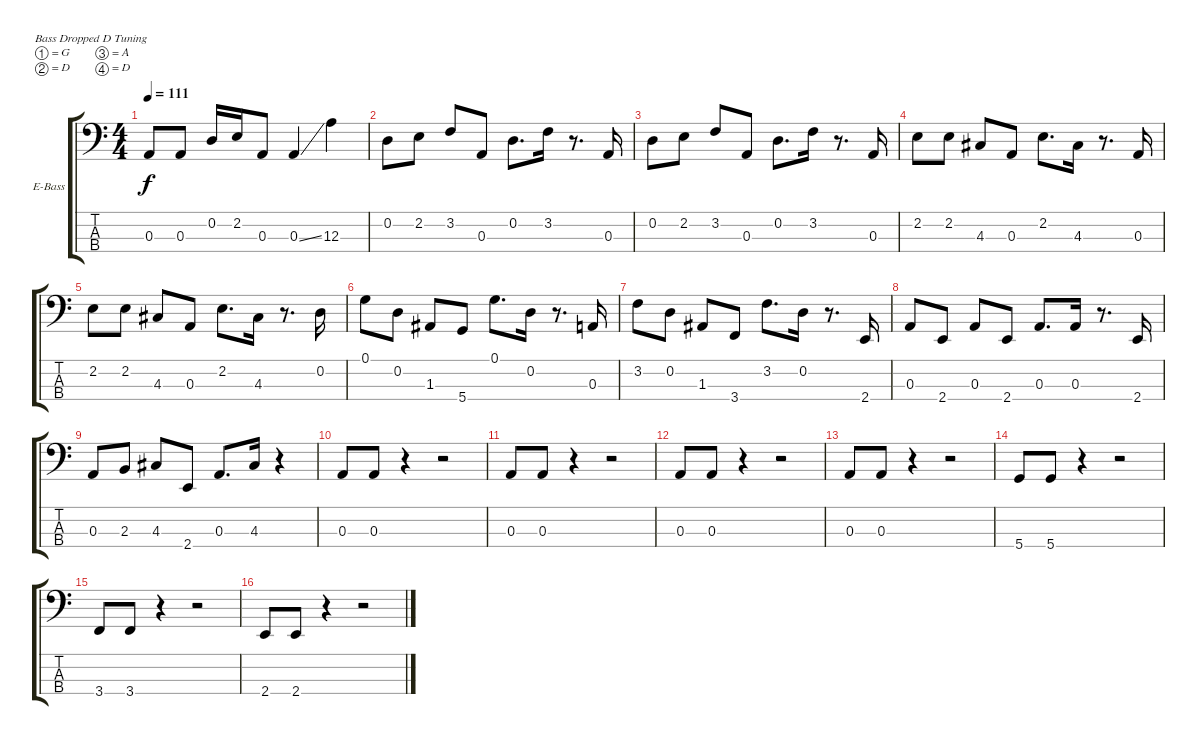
\bracketExtendMode groupsimilarinstruments
\firstSystemTrackNameOrientation horizontal
\otherSystemsTrackNameOrientation horizontal
\track ("Chris - Bass" "E-Bass") {instrument electricbasspick}
\staff {score tabs}
\tuning (G2 D2 A1 D1)
\ts (4 4)
\tempo 111
\clef f4
\ks c
0.3.8{dy f} 0.3.8 0.2.16 2.2.16 0.3.8 0.3{ss}.4 12.3.4 |
0.2.8 2.2.8 3.2.8 0.3.8 0.2.8{d} 3.2.16 r.8{d} 0.3.16 |
0.2.8 2.2.8 3.2.8 0.3.8 0.2.8{d} 3.2.16 r.8{d} 0.3.16 |
2.2.8 2.2.8 4.3.8 0.3.8 2.2.8{d} 4.3.16 r.8{d} 0.3.16 |
2.2.8 2.2.8 4.3.8 0.3.8 2.2.8{d} 4.3.16 r.8{d} 0.2.16 |
0.1.8 0.2.8 1.3.8 5.4.8 0.1.8{d} 0.2.16 r.8{d} 0.3.16 |
3.2.8 0.2.8 1.3.8 3.4.8 3.2.8{d} 0.2.16 r.8{d} 2.4.16 |
0.3.8 2.4.8 0.3.8 2.4.8 0.3.8{d} 0.3.16 r.8{d} 2.4.16 |
0.3.8 2.3.8 4.3.8 2.4.8 0.3.8{d} 4.3.16 r.4 |
0.3.8 0.3.8 r.4 r.2 |
0.3.8 0.3.8 r.4 r.2 |
0.3.8 0.3.8 r.4 r.2 |
0.3.8 0.3.8 r.4 r.2 |
5.4.8 5.4.8 r.4 r.2 |
3.4.8 3.4.8 r.4 r.2 |
2.4.8 2.4.8 r.4 r.2
